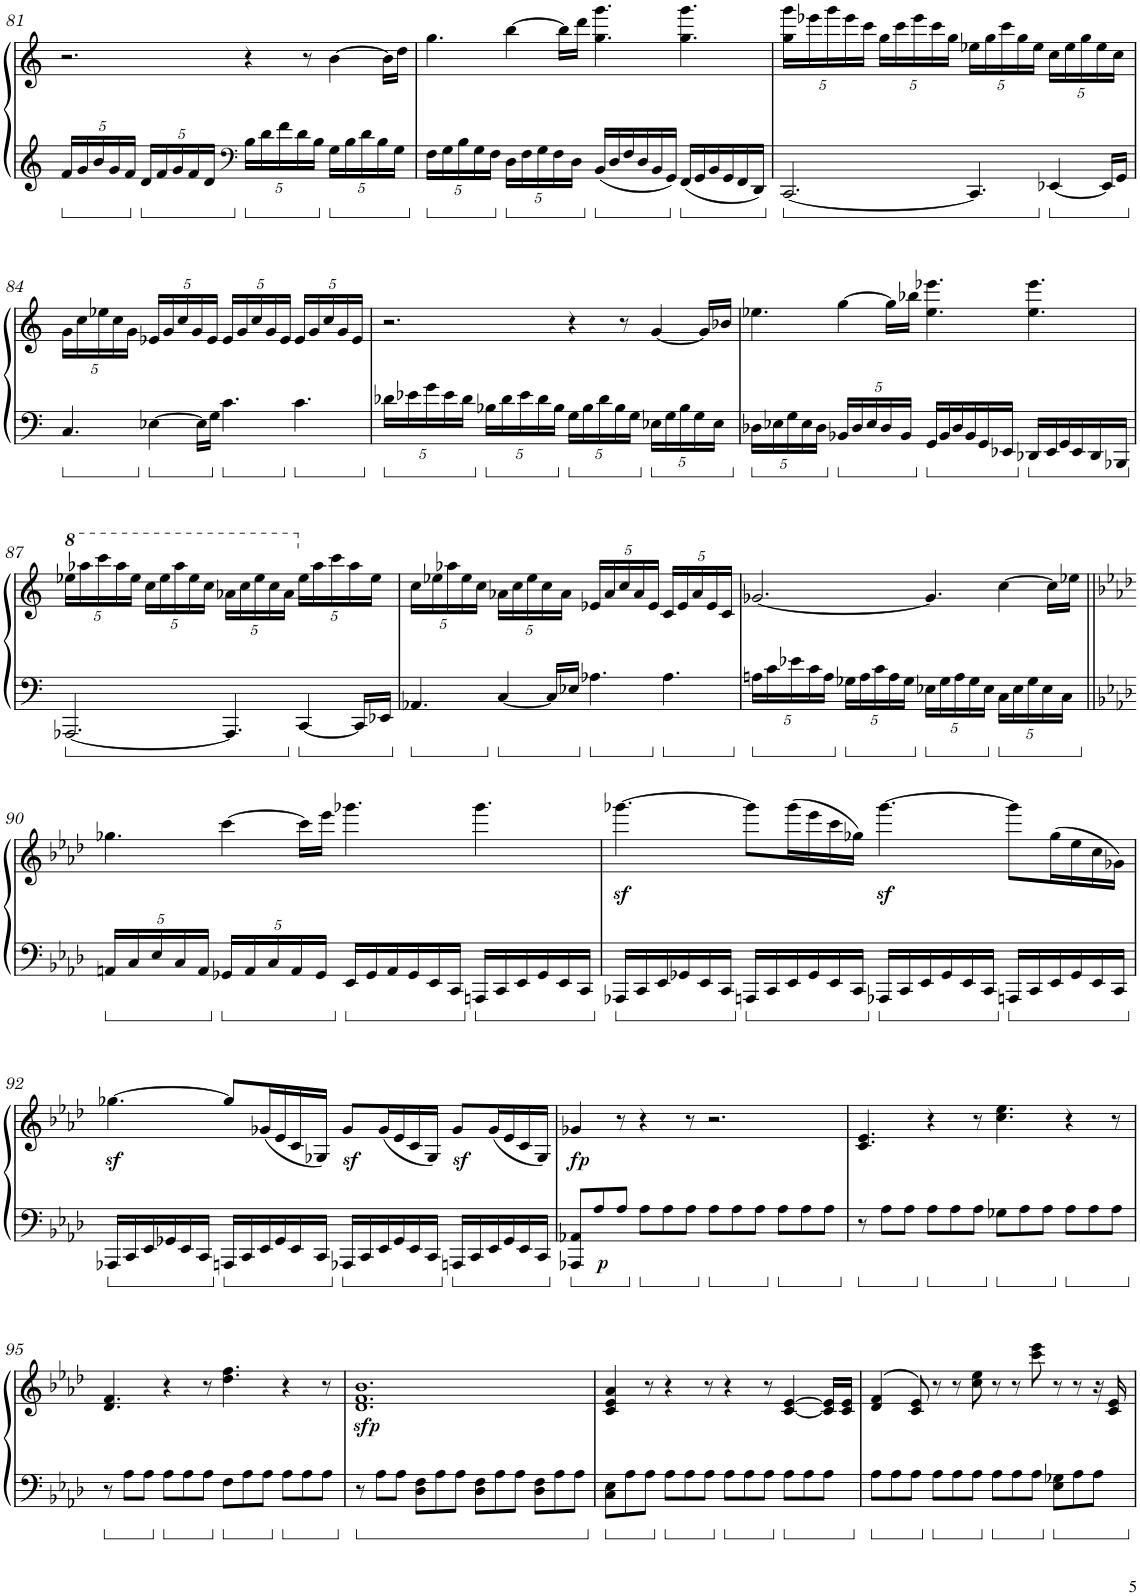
**kern	**kern	**dynam
*part1	*part1	*part1
*staff2	*staff1	*staff1/2
*I"Piano	*	*
*I'Pno.	*	*
!!LO:PB:g=z
*clefF4	*clefF4	*
*k[]	*k[]	*
*M12/8	*M12/8	*
*Xbrackettup	*	*
=81	=81	=81
40%3f/LL	2.r	.
40%3g/	.	.
40%3b/	.	.
40%3g/	.	.
40%3f/JJ	.	.
40%3d/LL	.	.
40%3f/	.	.
40%3g/	.	.
40%3f/	.	.
40%3d/JJ	.	.
*clefF4	*	*
40%3B\LL	4r	.
40%3d\	.	.
40%3f\	.	.
40%3d\	.	.
.	8r	.
40%3B\JJ	.	.
40%3G\LL	[4b\	.
40%3B\	.	.
40%3d\	.	.
40%3B\	.	.
.	16b\LL]	.
40%3G\JJ	.	.
.	16dd\JJ	.
=82	=82	=82
40%3F\LL	4.gg\	.
40%3G\	.	.
40%3B\	.	.
40%3G\	.	.
40%3F\JJ	.	.
40%3D\LL	[4bb\	.
40%3F\	.	.
40%3G\	.	.
40%3F\	.	.
.	16bb\LL]	.
40%3D\JJ	.	.
.	16ddd\JJ	.
16BB/LL	4.gg\ 4.ggg\	.
16D/	.	.
16F/	.	.
16D/	.	.
16BB/	.	.
16GG/JJ	.	.
16FF/LL	4.gg\ 4.ggg\	.
16GG/	.	.
16BB/	.	.
16GG/	.	.
16FF/	.	.
16DD/JJ	.	.
=83	=83	=83
*	*Xbrackettup	*
[2.CC/	40%3gg\ 40%3ggg\LL	.
.	40%3eee-X\	.
.	40%3ggg\	.
.	40%3eee-\	.
.	40%3ccc\JJ	.
.	40%3gg\LL	.
.	40%3ccc\	.
.	40%3eee-\	.
.	40%3ccc\	.
.	40%3gg\JJ	.
4.CC/]	40%3ee-X\LL	.
.	40%3gg\	.
.	40%3ccc\	.
.	40%3gg\	.
.	40%3ee-\JJ	.
[4EE-X/	40%3cc\LL	.
.	40%3ee-\	.
.	40%3gg\	.
.	40%3ee-\	.
16EE-/LL]	.	.
.	40%3cc\JJ	.
16GG/JJ	.	.
!!LO:LB:g=z
=84	=84	=84
4.C/	40%3g\LL	.
.	40%3cc\	.
.	40%3ee-X\	.
.	40%3cc\	.
.	40%3g\JJ	.
[4E-X\	40%3e-X/LL	.
.	40%3g/	.
.	40%3cc/	.
.	40%3g/	.
16E-\LL]	.	.
.	40%3e-/JJ	.
16G\JJ	.	.
4.c\	40%3e-/LL	.
.	40%3g/	.
.	40%3cc/	.
.	40%3g/	.
.	40%3e-/JJ	.
4.c\	40%3e-/LL	.
.	40%3g/	.
.	40%3cc/	.
.	40%3g/	.
.	40%3e-/JJ	.
=85	=85	=85
40%3d-X\LL	2.r	.
40%3e-X\	.	.
40%3g\	.	.
40%3e-\	.	.
40%3d-\JJ	.	.
40%3B-X\LL	.	.
40%3d-\	.	.
40%3e-\	.	.
40%3d-\	.	.
40%3B-\JJ	.	.
40%3G\LL	4r	.
40%3B-\	.	.
40%3d-\	.	.
40%3B-\	.	.
.	8r	.
40%3G\JJ	.	.
40%3E-X\LL	[4g/	.
40%3G\	.	.
40%3B-\	.	.
40%3G\	.	.
.	16g/LL]	.
40%3E-\JJ	.	.
.	16b-X/JJ	.
=86	=86	=86
40%3D-X\LL	4.ee-X\	.
40%3E-X\	.	.
40%3G\	.	.
40%3E-\	.	.
40%3D-\JJ	.	.
40%3BB-X/LL	[4gg\	.
40%3D-/	.	.
40%3E-/	.	.
40%3D-/	.	.
.	16gg\LL]	.
40%3BB-/JJ	.	.
.	16bb-X\JJ	.
16GG/LL	4.ee-\ 4.eee-X\	.
16BB-/	.	.
16D-/	.	.
16BB-/	.	.
16GG/	.	.
16EE-X/JJ	.	.
16DD-X/LL	4.ee-\ 4.eee-\	.
16EE-/	.	.
16GG/	.	.
16EE-/	.	.
16DD-/	.	.
16BBB-X/JJ	.	.
!!LO:LB:g=z
=87	=87	=87
*	*8va	*
[2.AAA-X/	40%3eee-X\LL	.
.	40%3aaa-X\	.
.	40%3cccc\	.
.	40%3aaa-\	.
.	40%3eee-\JJ	.
.	40%3ccc\LL	.
.	40%3eee-\	.
.	40%3aaa-\	.
.	40%3eee-\	.
.	40%3ccc\JJ	.
4.AAA-/]	40%3aa-X\LL	.
.	40%3ccc\	.
.	40%3eee-\	.
.	40%3ccc\	.
.	40%3aa-\JJ	.
*	*X8va	*
[4CC/	40%3ee-\LL	.
.	40%3aa-\	.
.	40%3ccc\	.
.	40%3aa-\	.
16CC/LL]	.	.
.	40%3ee-\JJ	.
16EE-X/JJ	.	.
=88	=88	=88
4.AA-X/	40%3cc\LL	.
.	40%3ee-X\	.
.	40%3aa-X\	.
.	40%3ee-\	.
.	40%3cc\JJ	.
[4C/	40%3a-X\LL	.
.	40%3cc\	.
.	40%3ee-\	.
.	40%3cc\	.
16C/LL]	.	.
.	40%3a-\JJ	.
16E-X/JJ	.	.
4.A-X\	40%3e-X/LL	.
.	40%3a-/	.
.	40%3cc/	.
.	40%3a-/	.
.	40%3e-/JJ	.
4.A-\	40%3c/LL	.
.	40%3e-/	.
.	40%3a-/	.
.	40%3e-/	.
.	40%3c/JJ	.
=89	=89	=89
40%3An\LL	[2.g-X/	.
40%3c\	.	.
40%3e-X\	.	.
40%3c\	.	.
40%3A\JJ	.	.
40%3G-X\LL	.	.
40%3A\	.	.
40%3c\	.	.
40%3A\	.	.
40%3G-\JJ	.	.
40%3E-X\LL	4.g-/]	.
40%3G-\	.	.
40%3A\	.	.
40%3G-\	.	.
40%3E-\JJ	.	.
40%3C\LL	[4cc\	.
40%3E-\	.	.
40%3G-\	.	.
40%3E-\	.	.
.	16cc\LL]	.
40%3C\JJ	.	.
.	16ee-X\JJ	.
!!LO:LB:g=z
=90||	=90||	=90||
*k[b-e-a-d-]	*k[b-e-a-d-]	*
40%3AAn/LL	4.gg-X\	.
40%3C/	.	.
40%3E-/	.	.
40%3C/	.	.
40%3AA/JJ	.	.
40%3GG-X/LL	[4ccc\	.
40%3AA/	.	.
40%3C/	.	.
40%3AA/	.	.
.	16ccc\LL]	.
40%3GG-/JJ	.	.
.	16eee-\JJ	.
16EE-/LL	4.ggg-X\	.
16GG-/	.	.
16AA/	.	.
16GG-/	.	.
16EE-/	.	.
16CC/JJ	.	.
16AAAn/LL	4.ggg-\	.
16CC/	.	.
16EE-/	.	.
16GG-/	.	.
16EE-/	.	.
16CC/JJ	.	.
=91	=91	=91
16AAA-X/LL	[4.ggg-Xz<\	.
16CC/	.	.
16EE-/	.	.
16GG-X/	.	.
16EE-/	.	.
16CC/JJ	.	.
16AAAn/LL	8ggg-\L]	.
16CC/	.	.
16EE-/	(16ggg-\L	.
16GG-/	16eee-\	.
16EE-/	16ccc\	.
16CC/JJ	16gg-X\JJ)	.
16AAA-X/LL	[4.ggg-z<\	.
16CC/	.	.
16EE-/	.	.
16GG-/	.	.
16EE-/	.	.
16CC/JJ	.	.
16AAAn/LL	8ggg-\L]	.
16CC/	.	.
16EE-/	(16gg-\L	.
16GG-/	16ee-\	.
16EE-/	16cc\	.
16CC/JJ	16g-X\JJ)	.
!!LO:LB:g=z
=92	=92	=92
16AAA-X/LL	[4.gg-Xz<\	.
16CC/	.	.
16EE-/	.	.
16GG-X/	.	.
16EE-/	.	.
16CC/JJ	.	.
16AAAn/LL	8gg-/L]	.
16CC/	.	.
16EE-/	(16g-X/L	.
16GG-/	16e-/	.
16EE-/	16c/	.
16CC/JJ	16G-X/JJ)	.
16AAA-X/LL	8g-z</L	.
16CC/	.	.
16EE-/	(16g-/L	.
16GG-/	16e-/	.
16EE-/	16c/	.
16CC/JJ	16G-/JJ)	.
16AAAn/LL	8g-z</L	.
16CC/	.	.
16EE-/	(16g-/L	.
16GG-/	16e-/	.
16EE-/	16c/	.
16CC/JJ	16G-/JJ)	.
=93	=93	=93
!	!	!LO:DY:b
8AAA-X/ 8AA-X/L	4g-X/	fp
!	!	!LO:DY:b=2
8A-/	.	p
8A-/J	8r	.
8A-\L	4r	.
8A-\	.	.
8A-\J	8r	.
8A-\L	2.r	.
8A-\	.	.
8A-\J	.	.
8A-\L	.	.
8A-\	.	.
8A-\J	.	.
=94	=94	=94
8r	4.c/ 4.e-/	.
8A-\L	.	.
8A-\J	.	.
8A-\L	4r	.
8A-\	.	.
8A-\J	8r	.
8G-X\L	4.cc\ 4.ee-\	.
8A-\	.	.
8A-\J	.	.
8A-\L	4r	.
8A-\	.	.
8A-\J	8r	.
!!LO:LB:g=z
=95	=95	=95
8r	4.d-/ 4.f/	.
8A-\L	.	.
8A-\J	.	.
8A-\L	4r	.
8A-\	.	.
8A-\J	8r	.
8F\L	4.dd-\ 4.ff\	.
8A-\	.	.
8A-\J	.	.
8A-\L	4r	.
8A-\	.	.
8A-\J	8r	.
=96	=96	=96
!	!	!LO:DY:b
8r	1.d- 1.f 1.b-	sfp
8A-\L	.	.
8A-\J	.	.
8D-\ 8F\L	.	.
8A-\	.	.
8A-\J	.	.
8D-\ 8F\L	.	.
8A-\	.	.
8A-\J	.	.
8D-\ 8F\L	.	.
8A-\	.	.
8A-\J	.	.
=97	=97	=97
8C\ 8E-\L	4c/ 4e-/ 4a-/	.
8A-\	.	.
8A-\J	8r	.
8A-\L	4r	.
8A-\	.	.
8A-\J	8r	.
8A-\L	4r	.
8A-\	.	.
8A-\J	8r	.
8A-\L	[4c/ [4e-/	.
8A-\	.	.
8A-\J	16c/] 16e-/]LL	.
.	16c/ 16e-/JJ	.
=98	=98	=98
8A-\L	(>4d-/ 4f/	.
8A-\	.	.
8A-\J	8c/ 8e-/)	.
8A-\L	8r	.
8A-\	8r	.
8A-\J	8cc\ 8ee-\	.
8A-\L	8r	.
8A-\	8r	.
8A-\J	8ccc\ 8eee-\	.
8E-\ 8G-X\L	8r	.
8A-\	8r	.
8A-\J	16r	.
.	16c/ 16e-/	.
=	=	=
*-	*-	*-
